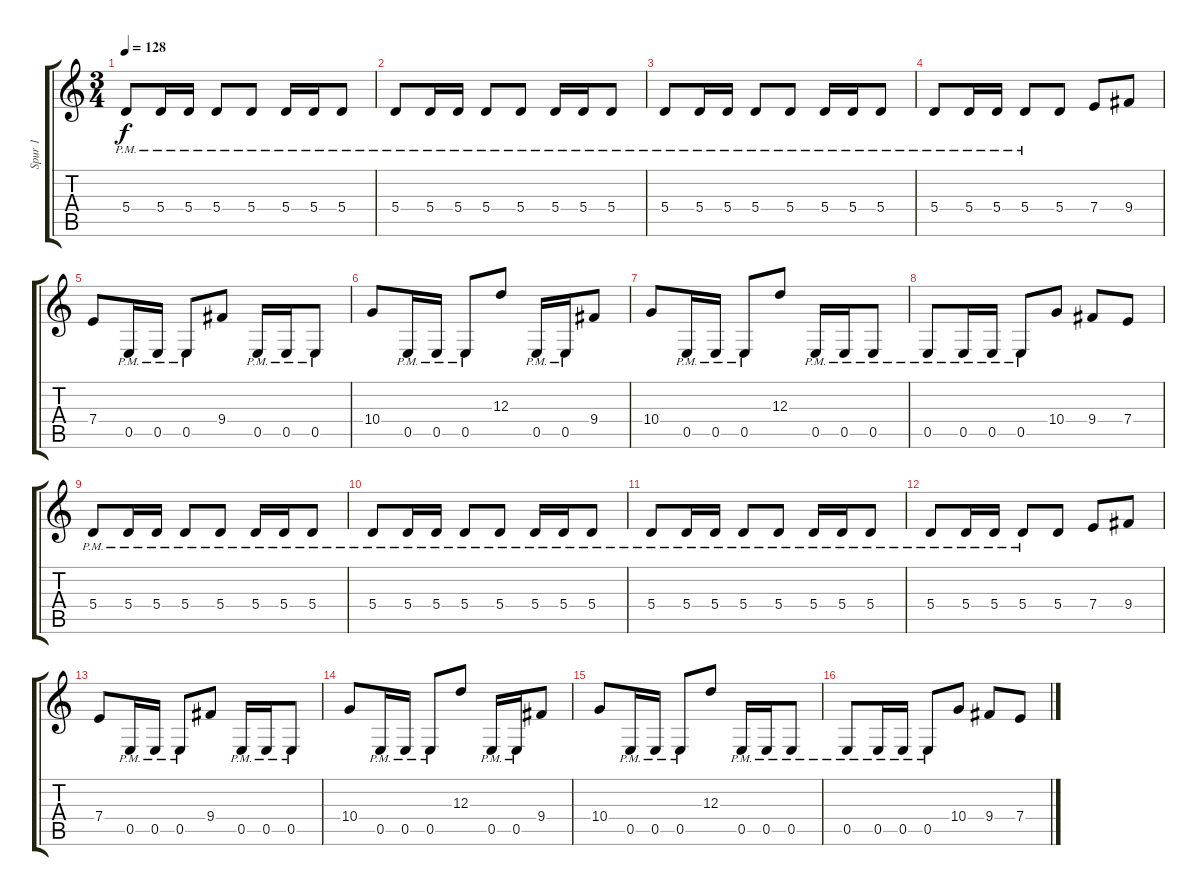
\track ("Spur 1" "Spur 1") {instrument distortionguitar}
\staff {score tabs}
\tuning (B3 Gb3 D3 A2 E2 B1) {hide}
\ts (3 4)
\tempo 128
\clef g2
\ks c
5.4{pm}.8{dy f} 5.4{pm}.16 5.4{pm}.16 5.4{pm}.8 5.4{pm}.8 5.4{pm}.16 5.4{pm}.16 5.4{pm}.8 |
5.4{pm}.8 5.4{pm}.16 5.4{pm}.16 5.4{pm}.8 5.4{pm}.8 5.4{pm}.16 5.4{pm}.16 5.4{pm}.8 |
5.4{pm}.8 5.4{pm}.16 5.4{pm}.16 5.4{pm}.8 5.4{pm}.8 5.4{pm}.16 5.4{pm}.16 5.4{pm}.8 |
5.4{pm}.8 5.4{pm}.16 5.4{pm}.16 5.4{pm}.8 5.4.8 7.4.8 9.4.8 |
7.4.8 0.5{pm}.16 0.5{pm}.16 0.5{pm}.8 9.4.8 0.5{pm}.16 0.5{pm}.16 0.5{pm}.8 |
10.4.8 0.5{pm}.16 0.5{pm}.16 0.5{pm}.8 12.3.8 0.5{pm}.16 0.5{pm}.16 9.4.8 |
10.4.8 0.5{pm}.16 0.5{pm}.16 0.5{pm}.8 12.3.8 0.5{pm}.16 0.5{pm}.16 0.5{pm}.8 |
0.5{pm}.8 0.5{pm}.16 0.5{pm}.16 0.5{pm}.8 10.4.8 9.4.8 7.4.8 |
5.4{pm}.8 5.4{pm}.16 5.4{pm}.16 5.4{pm}.8 5.4{pm}.8 5.4{pm}.16 5.4{pm}.16 5.4{pm}.8 |
5.4{pm}.8 5.4{pm}.16 5.4{pm}.16 5.4{pm}.8 5.4{pm}.8 5.4{pm}.16 5.4{pm}.16 5.4{pm}.8 |
5.4{pm}.8 5.4{pm}.16 5.4{pm}.16 5.4{pm}.8 5.4{pm}.8 5.4{pm}.16 5.4{pm}.16 5.4{pm}.8 |
5.4{pm}.8 5.4{pm}.16 5.4{pm}.16 5.4{pm}.8 5.4.8 7.4.8 9.4.8 |
7.4.8 0.5{pm}.16 0.5{pm}.16 0.5{pm}.8 9.4.8 0.5{pm}.16 0.5{pm}.16 0.5{pm}.8 |
10.4.8 0.5{pm}.16 0.5{pm}.16 0.5{pm}.8 12.3.8 0.5{pm}.16 0.5{pm}.16 9.4.8 |
10.4.8 0.5{pm}.16 0.5{pm}.16 0.5{pm}.8 12.3.8 0.5{pm}.16 0.5{pm}.16 0.5{pm}.8 |
0.5{pm}.8 0.5{pm}.16 0.5{pm}.16 0.5{pm}.8 10.4.8 9.4.8 7.4.8
